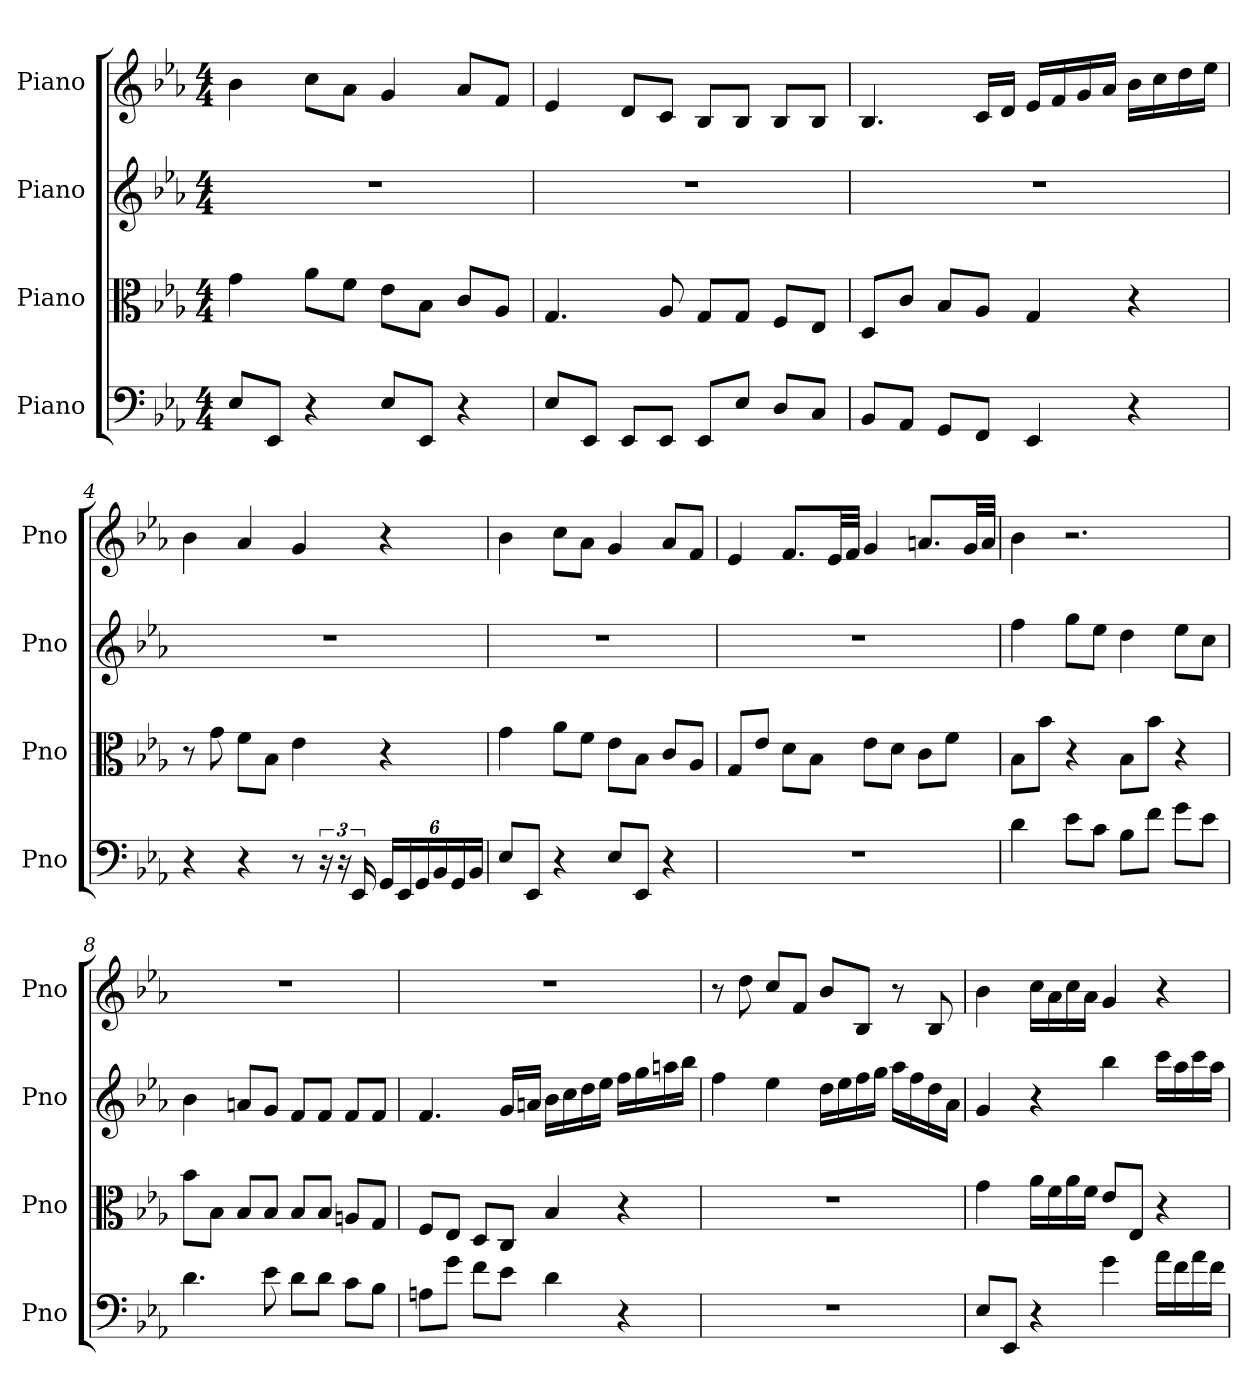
**kern	**kern	**kern	**kern
*part4	*part3	*part2	*part1
*staff4	*staff3	*staff2	*staff1
*I"Piano	*I"Piano	*I"Piano	*I"Piano
*I'Pno	*I'Pno	*I'Pno	*I'Pno
*clefF4	*clefC3	*clefG2	*clefG2
*k[b-e-a-]	*k[b-e-a-]	*k[b-e-a-]	*k[b-e-a-]
*M4/4	*M4/4	*M4/4	*M4/4
=1	=1	=1	=1
8E-/L	4g\	1r	4b-\
8EE-/J	.	.	.
4r	8a-\L	.	8cc\L
.	8f\J	.	8a-\J
8E-/L	8e-\L	.	4g/
8EE-/J	8B-\J	.	.
4r	8c/L	.	8a-/L
.	8A-/J	.	8f/J
=2	=2	=2	=2
8E-/L	4.G/	1r	4e-/
8EE-/J	.	.	.
8EE-/L	.	.	8d/L
8EE-/J	8A-/	.	8c/J
8EE-/L	8G/L	.	8B-/L
8E-/J	8G/J	.	8B-/J
8D/L	8F/L	.	8B-/L
8C/J	8E-/J	.	8B-/J
=3	=3	=3	=3
8BB-/L	8D/L	1r	4.B-/
8AA-/J	8c/J	.	.
8GG/L	8B-/L	.	.
8FF/J	8A-/J	.	16c/LL
.	.	.	16d/JJ
4EE-/	4G/	.	16e-/LL
.	.	.	16f/
.	.	.	16g/
.	.	.	16a-/JJ
4r	4r	.	16b-\LL
.	.	.	16cc\
.	.	.	16dd\
.	.	.	16ee-\JJ
!!LO:LB:g=z
=4	=4	=4	=4
4r	8r	1r	4b-\
.	8g\	.	.
4r	8f\L	.	4a-/
.	8B-\J	.	.
8r	4e-\	.	4g/
24r	.	.	.
24r	.	.	.
24EE-/	.	.	.
*Xbrackettup	*	*	*
24GG/LL	4r	.	4r
24EE-/	.	.	.
24GG/	.	.	.
24BB-/	.	.	.
24GG/	.	.	.
24BB-/JJ	.	.	.
=5	=5	=5	=5
8E-/L	4g\	1r	4b-\
8EE-/J	.	.	.
4r	8a-\L	.	8cc\L
.	8f\J	.	8a-\J
8E-/L	8e-\L	.	4g/
8EE-/J	8B-\J	.	.
4r	8c/L	.	8a-/L
.	8A-/J	.	8f/J
=6	=6	=6	=6
1r	8G/L	1r	4e-/
.	8e-/J	.	.
.	8d\L	.	8.f/L
.	8B-\J	.	.
.	.	.	32e-/LL
.	.	.	32f/JJJ
.	8e-\L	.	4g/
.	8d\J	.	.
.	8c\L	.	8.an/L
.	8f\J	.	.
.	.	.	32g/LL
.	.	.	32a/JJJ
=7	=7	=7	=7
4d\	8B-\L	4ff\	4b-\
.	8b-\J	.	.
8e-\L	4r	8gg\L	2.r
8c\J	.	8ee-\J	.
8B-\L	8B-\L	4dd\	.
8f\J	8b-\J	.	.
8g\L	4r	8ee-\L	.
8e-\J	.	8cc\J	.
!!LO:LB:g=z
=8	=8	=8	=8
4.d\	8b-\L	4b-\	1r
.	8B-\J	.	.
.	8B-/L	8an/L	.
8e-\	8B-/J	8g/J	.
8d\L	8B-/L	8f/L	.
8d\J	8B-/J	8f/J	.
8c\L	8An/L	8f/L	.
8B-\J	8G/J	8f/J	.
=9	=9	=9	=9
8An\L	8F/L	4.f/	1r
8g\J	8E-/J	.	.
8f\L	8D/L	.	.
8e-\J	8C/J	16g/LL	.
.	.	16an/JJ	.
4d\	4B-/	16b-\LL	.
.	.	16cc\	.
.	.	16dd\	.
.	.	16ee-\JJ	.
4r	4r	16ff\LL	.
.	.	16gg\	.
.	.	16aan\	.
.	.	16bb-\JJ	.
=10	=10	=10	=10
1r	1r	4ff\	8r
.	.	.	8dd\
.	.	4ee-\	8cc/L
.	.	.	8f/J
.	.	16dd\LL	8b-/L
.	.	16ee-\	.
.	.	16ff\	8B-/J
.	.	16gg\JJ	.
.	.	16aa-\LL	8r
.	.	16ff\	.
.	.	16dd\	8B-/
.	.	16a-\JJ	.
!!LO:PB:g=z
=11	=11	=11	=11
8E-/L	4g\	4g/	4b-\
8EE-/J	.	.	.
4r	16a-\LL	4r	16cc\LL
.	16f\	.	16a-\
.	16a-\	.	16cc\
.	16f\JJ	.	16a-\JJ
4g\	8e-/L	4bb-\	4g/
.	8E-/J	.	.
16a-\LL	4r	16ccc\LL	4r
16f\	.	16aa-\	.
16a-\	.	16ccc\	.
16f\JJ	.	16aa-\JJ	.
=	=	=	=
*-	*-	*-	*-
